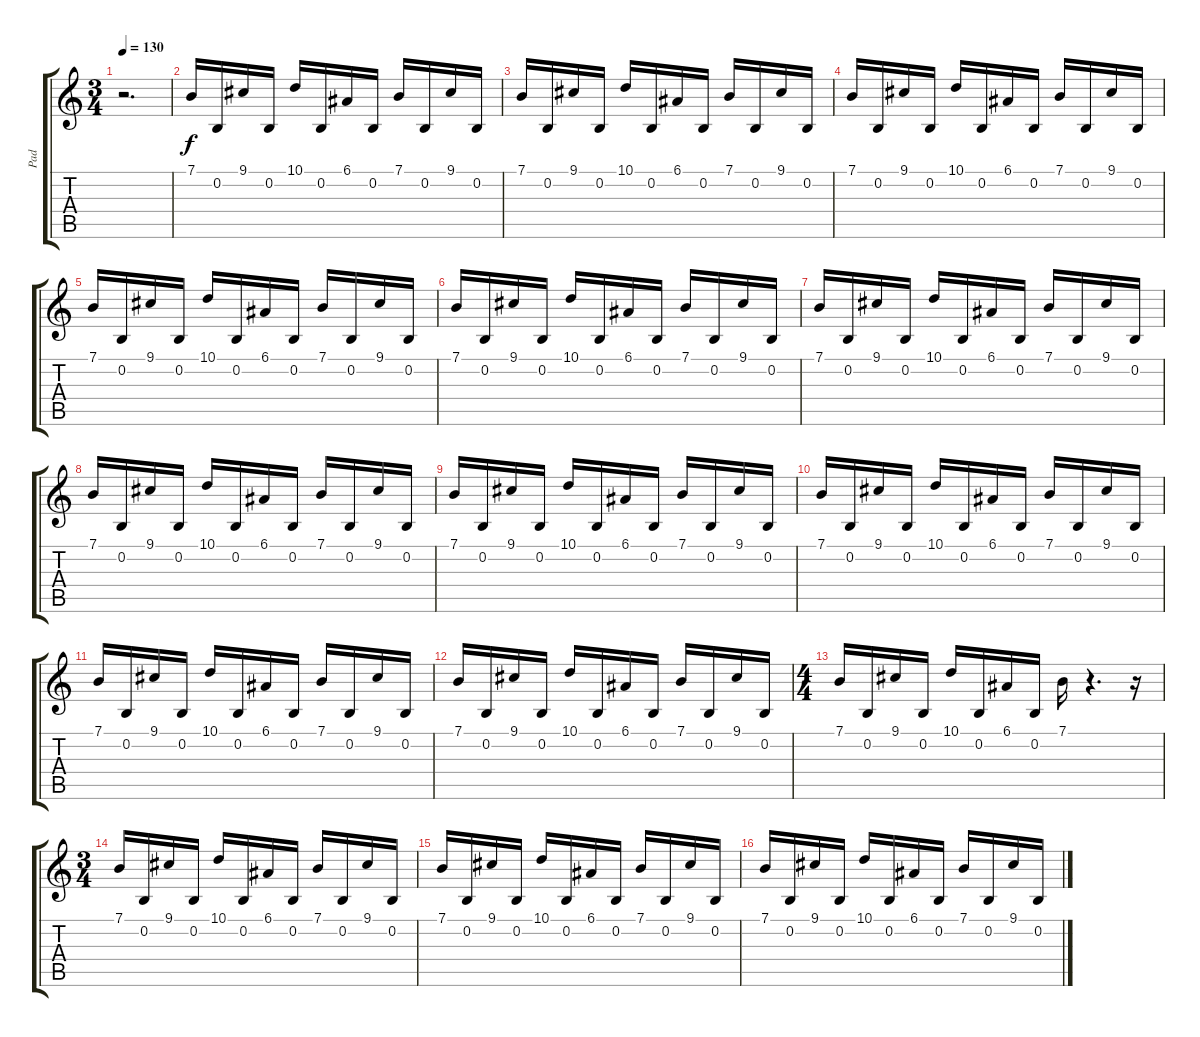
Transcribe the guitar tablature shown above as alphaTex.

\track ("Pad" "Pad") {instrument pad3polysynth}
\staff {score tabs}
\tuning (E4 B3 G3 D3 A2 E2) {hide}
\ts (3 4)
\tempo 130
\clef g2
\ks c
r.2{d dy f instrument pad3polysynth} |
7.1.16 0.2.16 9.1.16 0.2.16 10.1.16 0.2.16 6.1.16 0.2.16 7.1.16 0.2.16 9.1.16 0.2.16 |
7.1.16 0.2.16 9.1.16 0.2.16 10.1.16 0.2.16 6.1.16 0.2.16 7.1.16 0.2.16 9.1.16 0.2.16 |
7.1.16 0.2.16 9.1.16 0.2.16 10.1.16 0.2.16 6.1.16 0.2.16 7.1.16 0.2.16 9.1.16 0.2.16 |
7.1.16 0.2.16 9.1.16 0.2.16 10.1.16 0.2.16 6.1.16 0.2.16 7.1.16 0.2.16 9.1.16 0.2.16 |
7.1.16 0.2.16 9.1.16 0.2.16 10.1.16 0.2.16 6.1.16 0.2.16 7.1.16 0.2.16 9.1.16 0.2.16 |
7.1.16 0.2.16 9.1.16 0.2.16 10.1.16 0.2.16 6.1.16 0.2.16 7.1.16 0.2.16 9.1.16 0.2.16 |
7.1.16 0.2.16 9.1.16 0.2.16 10.1.16 0.2.16 6.1.16 0.2.16 7.1.16 0.2.16 9.1.16 0.2.16 |
7.1.16 0.2.16 9.1.16 0.2.16 10.1.16 0.2.16 6.1.16 0.2.16 7.1.16 0.2.16 9.1.16 0.2.16 |
7.1.16 0.2.16 9.1.16 0.2.16 10.1.16 0.2.16 6.1.16 0.2.16 7.1.16 0.2.16 9.1.16 0.2.16 |
7.1.16 0.2.16 9.1.16 0.2.16 10.1.16 0.2.16 6.1.16 0.2.16 7.1.16 0.2.16 9.1.16 0.2.16 |
7.1.16 0.2.16 9.1.16 0.2.16 10.1.16 0.2.16 6.1.16 0.2.16 7.1.16 0.2.16 9.1.16 0.2.16 |
\ts (4 4)
7.1.16 0.2.16 9.1.16 0.2.16 10.1.16 0.2.16 6.1.16 0.2.16 7.1.16 r.4{d} r.16 |
\ts (3 4)
7.1.16 0.2.16 9.1.16 0.2.16 10.1.16 0.2.16 6.1.16 0.2.16 7.1.16 0.2.16 9.1.16 0.2.16 |
7.1.16 0.2.16 9.1.16 0.2.16 10.1.16 0.2.16 6.1.16 0.2.16 7.1.16 0.2.16 9.1.16 0.2.16 |
7.1.16 0.2.16 9.1.16 0.2.16 10.1.16 0.2.16 6.1.16 0.2.16 7.1.16 0.2.16 9.1.16 0.2.16
